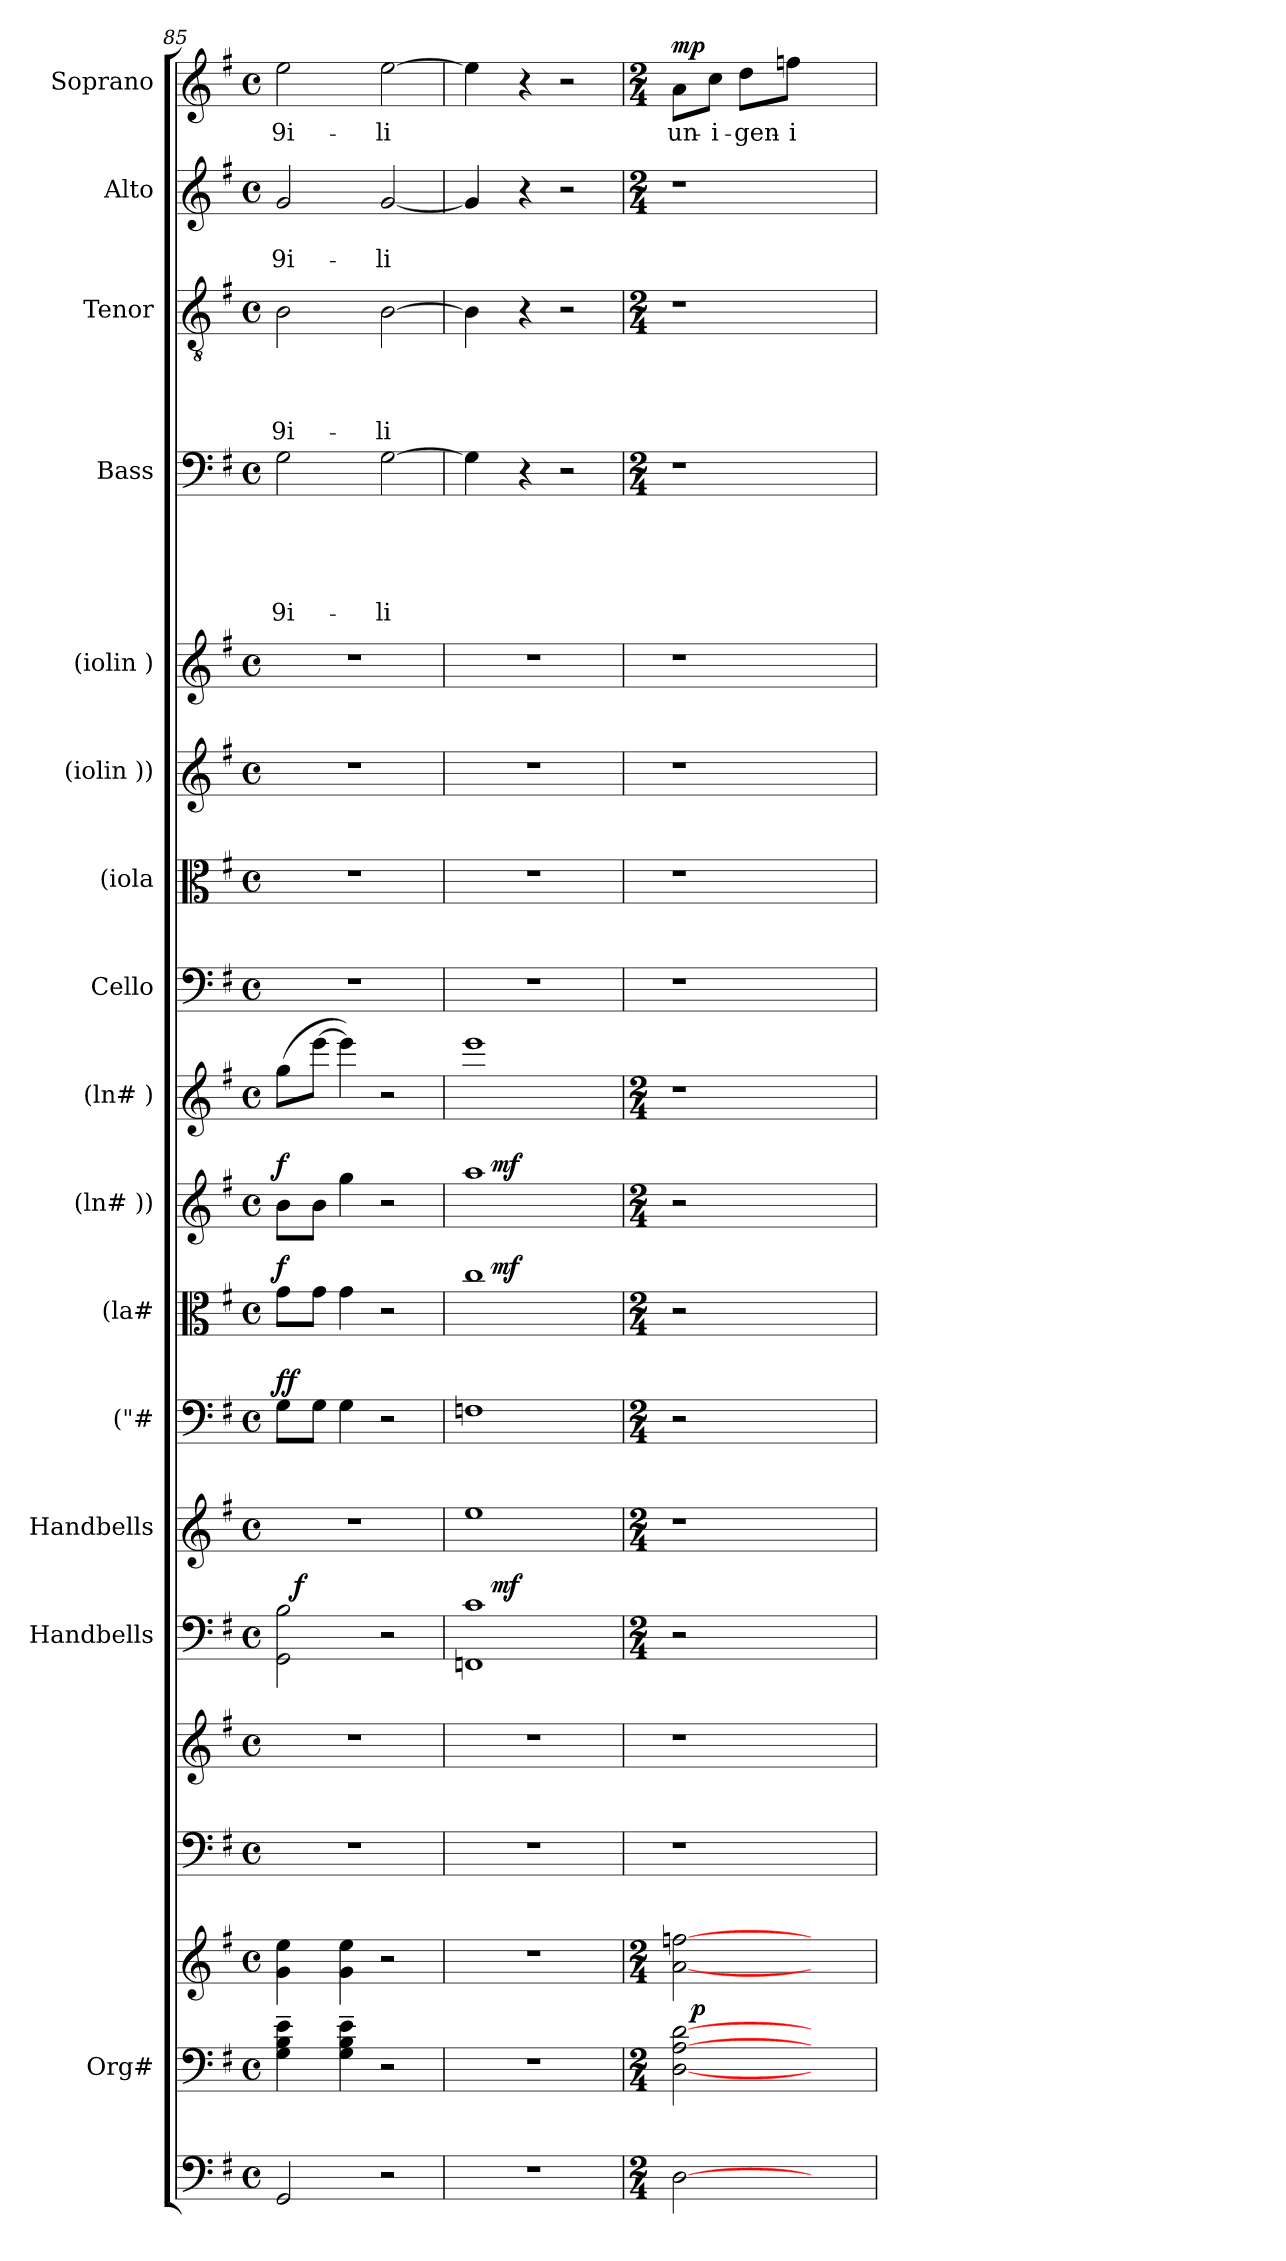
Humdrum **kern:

**kern	**kern	**kern	**dynam	**kern	**kern	**kern	**dynam	**kern	**kern	**dynam	**kern	**dynam	**kern	**dynam	**kern	**kern	**kern	**kern	**kern	**kern	**text	**text	**text	**text	**text	**kern	**text	**text	**text	**text	**kern	**text	**text	**kern	**text	**dynam
*part18	*part17	*part17	*part17	*part16	*part15	*part14	*part14	*part13	*part12	*part12	*part11	*part11	*part10	*part10	*part9	*part8	*part7	*part6	*part5	*part4	*part4	*part4	*part4	*part4	*part4	*part3	*part3	*part3	*part3	*part3	*part2	*part2	*part2	*part1	*part1	*part1
*staff19	*staff18	*staff17	*staff17/18	*staff16	*staff15	*staff14	*staff14	*staff13	*staff12	*staff12	*staff11	*staff11	*staff10	*staff10	*staff9	*staff8	*staff7	*staff6	*staff5	*staff4	*staff4	*staff4	*staff4	*staff4	*staff4	*staff3	*staff3	*staff3	*staff3	*staff3	*staff2	*staff2	*staff2	*staff1	*staff1	*staff1
*	*I"Org#	*	*	*	*	*I"Handbells	*	*I"Handbells	*I"("#	*	*I"(la#	*	*I"(ln# ))	*	*I"(ln# )	*I"Cello	*I"(iola	*I"(iolin ))	*I"(iolin )	*I"Bass	*	*	*	*	*	*I"Tenor	*	*	*	*	*I"Alto	*	*	*I"Soprano	*	*
*	*	*	*	*	*	*	*	*	*	*	*I'(la#	*	*I'(ln# ))	*	*I'(ln# )	*	*	*	*	*I'B	*	*	*	*	*	*I'T	*	*	*	*	*I'A	*	*	*I'S	*	*
*clefF4	*clefF4	*clefG2	*	*clefF4	*clefG2	*clefF4	*	*clefG2	*clefF4	*	*clefC3	*	*clefG2	*	*clefG2	*clefF4	*clefC3	*clefG2	*clefG2	*clefF4	*	*	*	*	*	*clefGv2	*	*	*	*	*clefG2	*	*	*clefG2	*	*
*k[f#]	*k[f#]	*k[f#]	*	*k[f#]	*k[f#]	*k[f#]	*	*k[f#]	*k[f#]	*	*k[f#]	*	*k[f#]	*	*k[f#]	*k[f#]	*k[f#]	*k[f#]	*k[f#]	*k[f#]	*	*	*	*	*	*k[f#]	*	*	*	*	*k[f#]	*	*	*k[f#]	*	*
*G:	*G:	*G:	*	*G:	*G:	*G:	*	*G:	*G:	*	*G:	*	*G:	*	*G:	*G:	*G:	*G:	*G:	*G:	*	*	*	*	*	*G:	*	*	*	*	*G:	*	*	*G:	*	*
*M4/4	*M4/4	*M4/4	*	*M4/4	*M4/4	*M4/4	*	*M4/4	*M4/4	*	*M4/4	*	*M4/4	*	*M4/4	*M4/4	*M4/4	*M4/4	*M4/4	*M4/4	*	*	*	*	*	*M4/4	*	*	*	*	*M4/4	*	*	*M4/4	*	*
*met(c)	*met(c)	*met(c)	*	*met(c)	*met(c)	*met(c)	*	*met(c)	*met(c)	*	*met(c)	*	*met(c)	*	*met(c)	*met(c)	*met(c)	*met(c)	*met(c)	*met(c)	*	*	*	*	*	*met(c)	*	*	*	*	*met(c)	*	*	*met(c)	*	*
=85	=85	=85	=85	=85	=85	=85	=85	=85	=85	=85	=85	=85	=85	=85	=85	=85	=85	=85	=85	=85	=85	=85	=85	=85	=85	=85	=85	=85	=85	=85	=85	=85	=85	=85	=85	=85
!	!	!	!	!	!	!	!	!	!	!LO:DY:a	!	!	!	!	!	!	!	!	!	!	!	!	!	!	!LO:LY:b	!	!	!	!	!LO:LY:b	!	!	!LO:LY:b	!	!LO:LY:b	!
!	!	!	!	!	!	!	!	!	!	!LO:DY:n=1:b	!	!LO:DY:a	!	!LO:DY:a	!	!	!	!	!	!	!	!	!	!	!	!	!	!	!	!	!	!	!	!	!	!
*	*	*	*	*	*	*^	*	*	*	*	*	*	*	*	*	*	*	*	*	*	*	*	*	*	*	*	*	*	*	*	*	*	*	*	*	*
2GG/	4G\~> 4B\~> 4e\~>	4g\ 4ee\	.	1r	1r	2GG\ 2B\	16ryy	.	1r	8G\L	f f	8g\L	f	8b\L	f	(>8gg\L	1r	1r	1r	1r	2G\	.	.	.	.	9i-	2B\	.	.	.	9i-	2g/	.	9i-	2ee\	9i-	.
!	!	!	!	!	!	!	!	!LO:DY:a	!	!	!	!	!	!	!	!	!	!	!	!	!	!	!	!	!	!	!	!	!	!	!	!	!	!	!	!	!
.	.	.	.	.	.	.	2...ryy	f	.	.	.	.	.	.	.	.	.	.	.	.	.	.	.	.	.	.	.	.	.	.	.	.	.	.	.	.	.
.	.	.	.	.	.	.	.	.	.	8G\J	.	8g\J	.	8b\J	.	[<8eee\J	.	.	.	.	.	.	.	.	.	.	.	.	.	.	.	.	.	.	.	.	.
.	4G\~> 4B\~> 4e\~>	4g\ 4ee\	.	.	.	.	.	.	.	4G\	.	4g\	.	4gg\	.	4eee\])	.	.	.	.	.	.	.	.	.	.	.	.	.	.	.	.	.	.	.	.	.
!	!	!	!	!	!	!	!	!	!	!	!	!	!	!	!	!	!	!	!	!	!	!	!	!	!	!LO:LY:b	!	!	!	!	!LO:LY:b	!	!	!LO:LY:b	!	!LO:LY:b	!
2r	2r	2r	.	.	.	2r	.	.	.	2r	.	2r	.	2r	.	2r	.	.	.	.	[>2G\	.	.	.	.	-li	[>2B\	.	.	.	-li	[<2g/	.	-li	[>2ee\	-li	.
=86	=86	=86	=86	=86	=86	=86	=86	=86	=86	=86	=86	=86	=86	=86	=86	=86	=86	=86	=86	=86	=86	=86	=86	=86	=86	=86	=86	=86	=86	=86	=86	=86	=86	=86	=86	=86	=86
*	*	*	*	*	*	*	*	*	*	*^	*	*^	*	*^	*	*	*	*	*	*	*	*	*	*	*	*	*	*	*	*	*	*	*	*	*	*	*
1r	1r	1r	.	1r	1r	1FFn 1c	8ryy	.	1ee	1Fn	8ryy	.	1cc	8ryy	.	1aa	8ryy	.	1eee	1r	1r	1r	1r	4G\]	.	.	.	.	.	4B\]	.	.	.	.	4g/]	.	.	4ee\]	.	.
!	!	!	!	!	!	!	!	!LO:DY:a	!	!	!	!LO:DY:a	!	!	!	!	!	!	!	!	!	!	!	!	!	!	!	!	!	!	!	!	!	!	!	!	!	!	!	!
!	!	!	!	!	!	!	!	!	!	!	!	!LO:DY:n=1:b	!	!	!LO:DY:a	!	!	!LO:DY:a	!	!	!	!	!	!	!	!	!	!	!	!	!	!	!	!	!	!	!	!	!	!
.	.	.	.	.	.	.	2..ryy	mf	.	.	2..ryy	mf mf	.	2..ryy	mf	.	2..ryy	mf	.	.	.	.	.	.	.	.	.	.	.	.	.	.	.	.	.	.	.	.	.	.
.	.	.	.	.	.	.	.	.	.	.	.	.	.	.	.	.	.	.	.	.	.	.	.	4r	.	.	.	.	.	4r	.	.	.	.	4r	.	.	4r	.	.
.	.	.	.	.	.	.	.	.	.	.	.	.	.	.	.	.	.	.	.	.	.	.	.	2r	.	.	.	.	.	2r	.	.	.	.	2r	.	.	2r	.	.
*	*	*	*	*	*	*	*	*	*	*v	*v	*	*	*	*	*v	*v	*	*	*	*	*	*	*	*	*	*	*	*	*	*	*	*	*	*	*	*	*	*	*
*	*	*	*	*	*	*v	*v	*	*	*	*	*v	*v	*	*	*	*	*	*	*	*	*	*	*	*	*	*	*	*	*	*	*	*	*	*	*	*	*
=87	=87	=87	=87	=87	=87	=87	=87	=87	=87	=87	=87	=87	=87	=87	=87	=87	=87	=87	=87	=87	=87	=87	=87	=87	=87	=87	=87	=87	=87	=87	=87	=87	=87	=87	=87	=87
*M2/4	*M2/4	*M2/4	*	*	*	*M2/4	*	*M2/4	*M2/4	*	*M2/4	*	*M2/4	*	*M2/4	*	*	*	*	*M2/4	*	*	*	*	*	*M2/4	*	*	*	*	*M2/4	*	*	*M2/4	*	*
*	*	*	*	*	*	*^	*	*	*^	*	*^	*	*^	*	*	*	*	*	*	*	*	*	*	*	*	*	*	*	*	*	*	*	*	*	*	*
!	!	!	!	!	!	!LO:N:vis=1	!	!	!LO:N:vis=1	!LO:N:vis=1	!	!	!LO:N:vis=1	!	!	!LO:N:vis=1	!	!	!LO:N:vis=1	!	!	!	!	!LO:N:vis=1	!	!	!	!	!	!LO:N:vis=1	!	!	!	!	!LO:N:vis=1	!	!	!	!LO:LY:b	!LO:DY:a
*	*	*	*	*	*	*	*	*	*	*v	*v	*	*	*	*	*v	*v	*	*	*	*	*	*	*	*	*	*	*	*	*	*	*	*	*	*	*	*	*	*	*
*	*^	*	*	*	*	*v	*v	*	*	*	*	*v	*v	*	*	*	*	*	*	*	*	*	*	*	*	*	*	*	*	*	*	*	*	*	*	*	*	*
[>2D\	[<2D\ [>2A\ [>2d\	16ryy	[<2a\ [>2ffn\	.	1r	1r	2r	.	2r	2r	.	2r	.	2r	.	2r	1r	1r	1r	1r	2r	.	.	.	.	.	2r	.	.	.	.	2r	.	.	8a\L	un-	mp
!	!	!	!	!LO:DY:a=2	!	!	!	!	!	!	!	!	!	!	!	!	!	!	!	!	!	!	!	!	!	!	!	!	!	!	!	!	!	!	!	!	!
.	.	2...ryy	.	p	.	.	.	.	.	.	.	.	.	.	.	.	.	.	.	.	.	.	.	.	.	.	.	.	.	.	.	.	.	.	.	.	.
!	!	!	!	!	!	!	!	!	!	!	!	!	!	!	!	!	!	!	!	!	!	!	!	!	!	!	!	!	!	!	!	!	!	!	!	!LO:LY:b	!
.	.	.	.	.	.	.	.	.	.	.	.	.	.	.	.	.	.	.	.	.	.	.	.	.	.	.	.	.	.	.	.	.	.	.	8cc\J	-i-	.
!	!	!	!	!	!	!	!	!	!	!	!	!	!	!	!	!	!	!	!	!	!	!	!	!	!	!	!	!	!	!	!	!	!	!	!	!LO:LY:b	!
.	.	.	.	.	.	.	.	.	.	.	.	.	.	.	.	.	.	.	.	.	.	.	.	.	.	.	.	.	.	.	.	.	.	.	8dd\L	-gen-	.
!	!	!	!	!	!	!	!	!	!	!	!	!	!	!	!	!	!	!	!	!	!	!	!	!	!	!	!	!	!	!	!	!	!	!	!	!LO:LY:b:rj	!
.	.	.	.	.	.	.	.	.	.	.	.	.	.	.	.	.	.	.	.	.	.	.	.	.	.	.	.	.	.	.	.	.	.	.	8ffn\J	-i-	.
2ryy	2ryy	.	2ryy	.	.	.	2ryy	.	2ryy	2ryy	.	2ryy	.	2ryy	.	2ryy	.	.	.	.	2ryy	.	.	.	.	.	2ryy	.	.	.	.	2ryy	.	.	2ryy	.	.
*	*v	*v	*	*	*	*	*	*	*	*	*	*	*	*	*	*	*	*	*	*	*	*	*	*	*	*	*	*	*	*	*	*	*	*	*	*	*
=	=	=	=	=	=	=	=	=	=	=	=	=	=	=	=	=	=	=	=	=	=	=	=	=	=	=	=	=	=	=	=	=	=	=	=	=
*-	*-	*-	*-	*-	*-	*-	*-	*-	*-	*-	*-	*-	*-	*-	*-	*-	*-	*-	*-	*-	*-	*-	*-	*-	*-	*-	*-	*-	*-	*-	*-	*-	*-	*-	*-	*-
